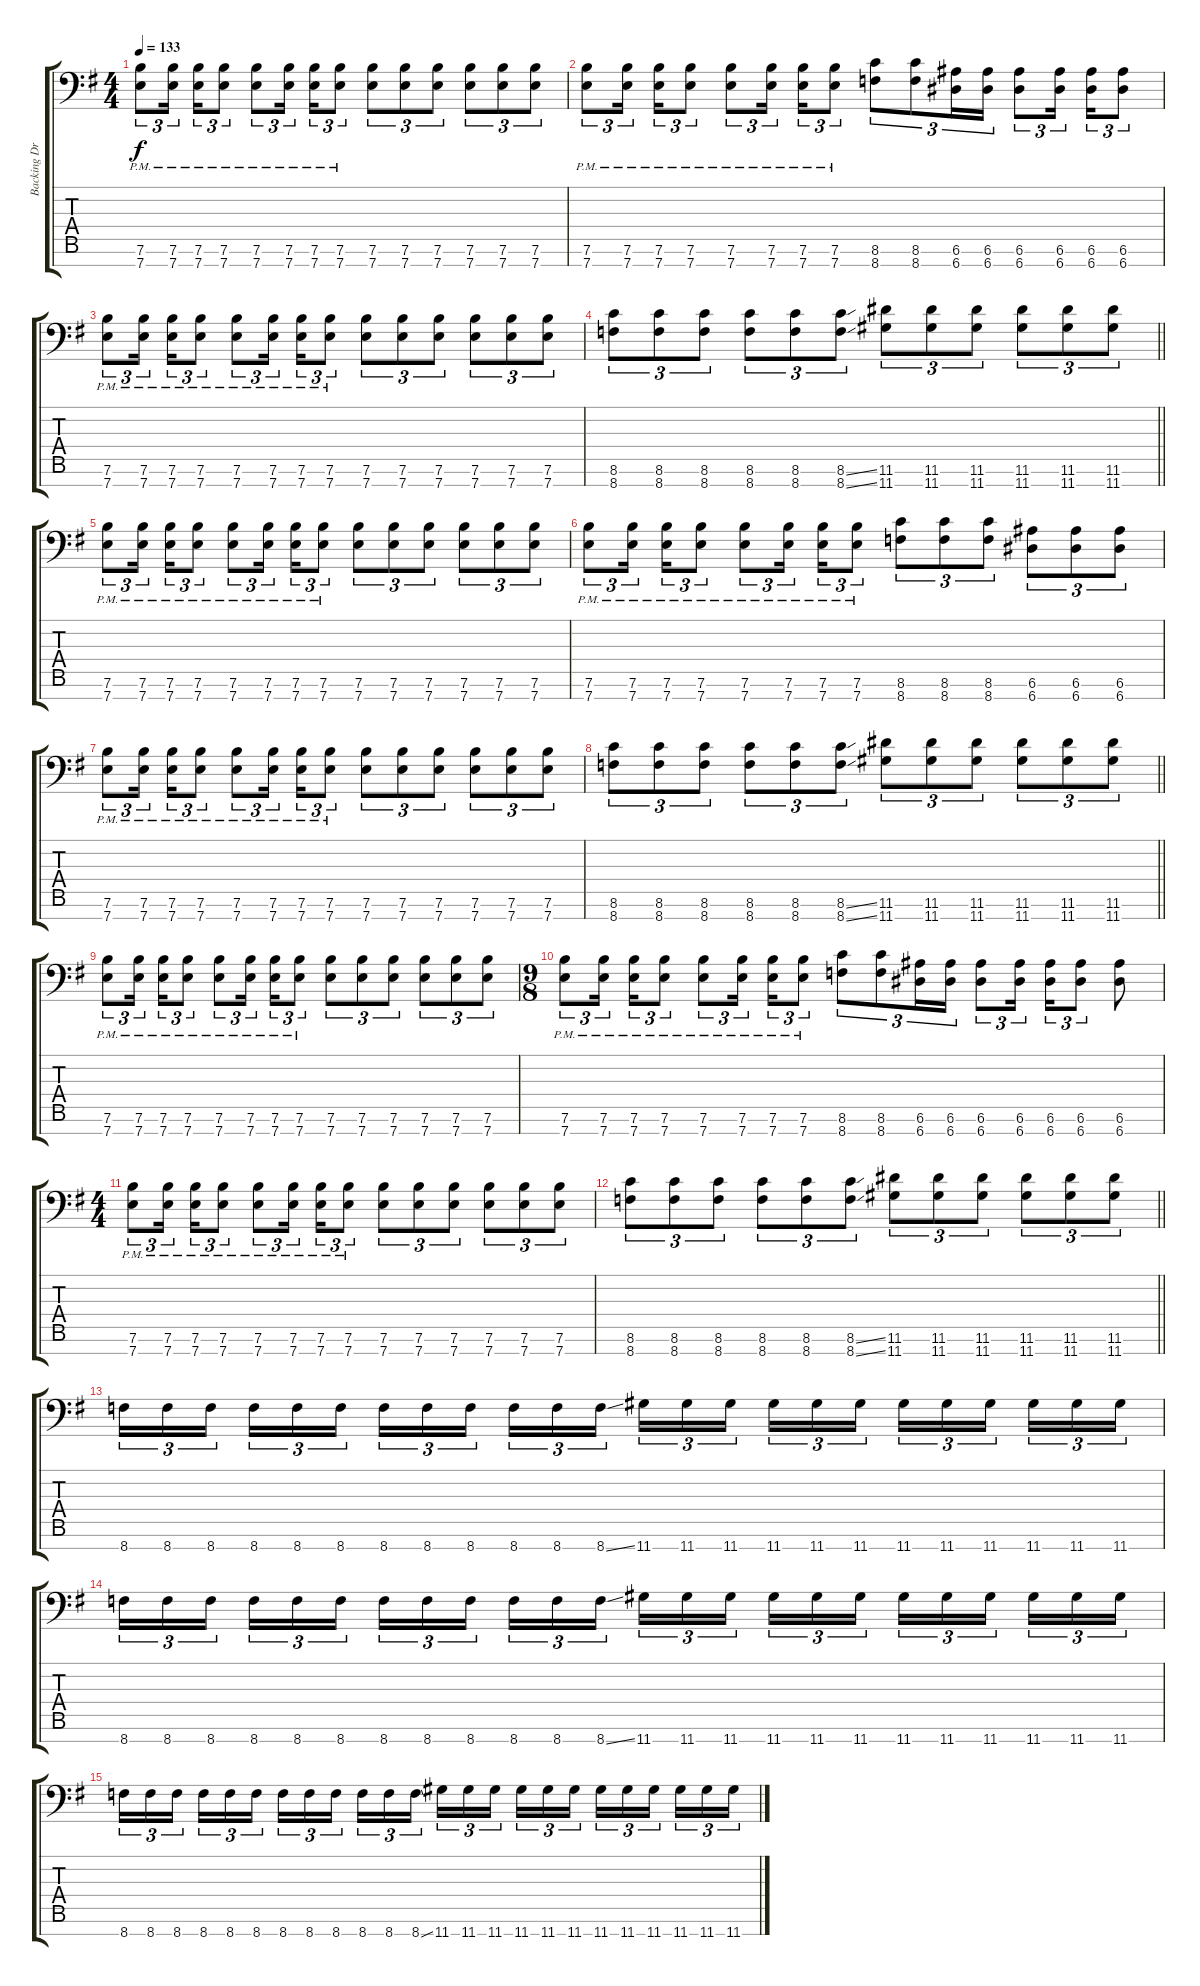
\track ("Backing Dropped A" "Backing Dr") {instrument distortionguitar}
\staff {score tabs}
\tuning (E4 B3 G3 D3 A2 E2 A1) {hide}
\ts (4 4)
\tempo 133
\clef f4
\ks eminor
(7.6{pm} 7.7{pm}).8{tu (3 2) dy f} (7.6{pm} 7.7{pm}).16{tu (3 2) beam splitsecondary} (7.6{pm} 7.7{pm}).16{tu (3 2)} (7.6{pm} 7.7{pm}).8{tu (3 2)} (7.6{pm} 7.7{pm}).8{tu (3 2)} (7.6{pm} 7.7{pm}).16{tu (3 2) beam splitsecondary} (7.6{pm} 7.7{pm}).16{tu (3 2)} (7.6{pm} 7.7{pm}).8{tu (3 2)} (7.6 7.7).8{tu (3 2)} (7.6 7.7).8{tu (3 2)} (7.6 7.7).8{tu (3 2)} (7.6 7.7).8{tu (3 2)} (7.6 7.7).8{tu (3 2)} (7.6 7.7).8{tu (3 2)} |
(7.6{pm} 7.7{pm}).8{tu (3 2)} (7.6{pm} 7.7{pm}).16{tu (3 2) beam splitsecondary} (7.6{pm} 7.7{pm}).16{tu (3 2)} (7.6{pm} 7.7{pm}).8{tu (3 2)} (7.6{pm} 7.7{pm}).8{tu (3 2)} (7.6{pm} 7.7{pm}).16{tu (3 2) beam splitsecondary} (7.6{pm} 7.7{pm}).16{tu (3 2)} (7.6{pm} 7.7{pm}).8{tu (3 2)} (8.6 8.7).8{tu (3 2)} (8.6 8.7).8{tu (3 2)} (6.6 6.7).16{tu (3 2)} (6.6 6.7).16{tu (3 2)} (6.6 6.7).8{tu (3 2)} (6.6 6.7).16{tu (3 2) beam splitsecondary} (6.6 6.7).16{tu (3 2)} (6.6 6.7).8{tu (3 2)} |
(7.6{pm} 7.7{pm}).8{tu (3 2)} (7.6{pm} 7.7{pm}).16{tu (3 2) beam splitsecondary} (7.6{pm} 7.7{pm}).16{tu (3 2)} (7.6{pm} 7.7{pm}).8{tu (3 2)} (7.6{pm} 7.7{pm}).8{tu (3 2)} (7.6{pm} 7.7{pm}).16{tu (3 2) beam splitsecondary} (7.6{pm} 7.7{pm}).16{tu (3 2)} (7.6{pm} 7.7{pm}).8{tu (3 2)} (7.6 7.7).8{tu (3 2)} (7.6 7.7).8{tu (3 2)} (7.6 7.7).8{tu (3 2)} (7.6 7.7).8{tu (3 2)} (7.6 7.7).8{tu (3 2)} (7.6 7.7).8{tu (3 2)} |
\barLineRight lightlight
(8.6 8.7).8{tu (3 2)} (8.6 8.7).8{tu (3 2)} (8.6 8.7).8{tu (3 2)} (8.6 8.7).8{tu (3 2)} (8.6 8.7).8{tu (3 2)} (8.6{ss} 8.7{ss}).8{tu (3 2)} (11.6 11.7).8{tu (3 2)} (11.6 11.7).8{tu (3 2)} (11.6 11.7).8{tu (3 2)} (11.6 11.7).8{tu (3 2)} (11.6 11.7).8{tu (3 2)} (11.6 11.7).8{tu (3 2)} |
(7.6{pm} 7.7{pm}).8{tu (3 2)} (7.6{pm} 7.7{pm}).16{tu (3 2) beam splitsecondary} (7.6{pm} 7.7{pm}).16{tu (3 2)} (7.6{pm} 7.7{pm}).8{tu (3 2)} (7.6{pm} 7.7{pm}).8{tu (3 2)} (7.6{pm} 7.7{pm}).16{tu (3 2) beam splitsecondary} (7.6{pm} 7.7{pm}).16{tu (3 2)} (7.6{pm} 7.7{pm}).8{tu (3 2)} (7.6 7.7).8{tu (3 2)} (7.6 7.7).8{tu (3 2)} (7.6 7.7).8{tu (3 2)} (7.6 7.7).8{tu (3 2)} (7.6 7.7).8{tu (3 2)} (7.6 7.7).8{tu (3 2)} |
(7.6{pm} 7.7{pm}).8{tu (3 2)} (7.6{pm} 7.7{pm}).16{tu (3 2) beam splitsecondary} (7.6{pm} 7.7{pm}).16{tu (3 2)} (7.6{pm} 7.7{pm}).8{tu (3 2)} (7.6{pm} 7.7{pm}).8{tu (3 2)} (7.6{pm} 7.7{pm}).16{tu (3 2) beam splitsecondary} (7.6{pm} 7.7{pm}).16{tu (3 2)} (7.6{pm} 7.7{pm}).8{tu (3 2)} (8.6 8.7).8{tu (3 2)} (8.6 8.7).8{tu (3 2)} (8.6 8.7).8{tu (3 2)} (6.6 6.7).8{tu (3 2)} (6.6 6.7).8{tu (3 2)} (6.6 6.7).8{tu (3 2)} |
(7.6{pm} 7.7{pm}).8{tu (3 2)} (7.6{pm} 7.7{pm}).16{tu (3 2) beam splitsecondary} (7.6{pm} 7.7{pm}).16{tu (3 2)} (7.6{pm} 7.7{pm}).8{tu (3 2)} (7.6{pm} 7.7{pm}).8{tu (3 2)} (7.6{pm} 7.7{pm}).16{tu (3 2) beam splitsecondary} (7.6{pm} 7.7{pm}).16{tu (3 2)} (7.6{pm} 7.7{pm}).8{tu (3 2)} (7.6 7.7).8{tu (3 2)} (7.6 7.7).8{tu (3 2)} (7.6 7.7).8{tu (3 2)} (7.6 7.7).8{tu (3 2)} (7.6 7.7).8{tu (3 2)} (7.6 7.7).8{tu (3 2)} |
\barLineRight lightlight
(8.6 8.7).8{tu (3 2)} (8.6 8.7).8{tu (3 2)} (8.6 8.7).8{tu (3 2)} (8.6 8.7).8{tu (3 2)} (8.6 8.7).8{tu (3 2)} (8.6{ss} 8.7{ss}).8{tu (3 2)} (11.6 11.7).8{tu (3 2)} (11.6 11.7).8{tu (3 2)} (11.6 11.7).8{tu (3 2)} (11.6 11.7).8{tu (3 2)} (11.6 11.7).8{tu (3 2)} (11.6 11.7).8{tu (3 2)} |
(7.6{pm} 7.7{pm}).8{tu (3 2)} (7.6{pm} 7.7{pm}).16{tu (3 2) beam splitsecondary} (7.6{pm} 7.7{pm}).16{tu (3 2)} (7.6{pm} 7.7{pm}).8{tu (3 2)} (7.6{pm} 7.7{pm}).8{tu (3 2)} (7.6{pm} 7.7{pm}).16{tu (3 2) beam splitsecondary} (7.6{pm} 7.7{pm}).16{tu (3 2)} (7.6{pm} 7.7{pm}).8{tu (3 2)} (7.6 7.7).8{tu (3 2)} (7.6 7.7).8{tu (3 2)} (7.6 7.7).8{tu (3 2)} (7.6 7.7).8{tu (3 2)} (7.6 7.7).8{tu (3 2)} (7.6 7.7).8{tu (3 2)} |
\ts (9 8)
(7.6{pm} 7.7{pm}).8{tu (3 2)} (7.6{pm} 7.7{pm}).16{tu (3 2) beam splitsecondary} (7.6{pm} 7.7{pm}).16{tu (3 2)} (7.6{pm} 7.7{pm}).8{tu (3 2)} (7.6{pm} 7.7{pm}).8{tu (3 2)} (7.6{pm} 7.7{pm}).16{tu (3 2)} (7.6{pm} 7.7{pm}).16{tu (3 2)} (7.6{pm} 7.7{pm}).8{tu (3 2)} (8.6 8.7).8{tu (3 2)} (8.6 8.7).8{tu (3 2)} (6.6 6.7).16{tu (3 2)} (6.6 6.7).16{tu (3 2)} (6.6 6.7).8{tu (3 2)} (6.6 6.7).16{tu (3 2) beam splitsecondary} (6.6 6.7).16{tu (3 2)} (6.6 6.7).8{tu (3 2)} (6.6 6.7).8 |
\ts (4 4)
(7.6{pm} 7.7{pm}).8{tu (3 2)} (7.6{pm} 7.7{pm}).16{tu (3 2) beam splitsecondary} (7.6{pm} 7.7{pm}).16{tu (3 2)} (7.6{pm} 7.7{pm}).8{tu (3 2)} (7.6{pm} 7.7{pm}).8{tu (3 2)} (7.6{pm} 7.7{pm}).16{tu (3 2) beam splitsecondary} (7.6{pm} 7.7{pm}).16{tu (3 2)} (7.6{pm} 7.7{pm}).8{tu (3 2)} (7.6 7.7).8{tu (3 2)} (7.6 7.7).8{tu (3 2)} (7.6 7.7).8{tu (3 2)} (7.6 7.7).8{tu (3 2)} (7.6 7.7).8{tu (3 2)} (7.6 7.7).8{tu (3 2)} |
\barLineRight lightlight
(8.6 8.7).8{tu (3 2)} (8.6 8.7).8{tu (3 2)} (8.6 8.7).8{tu (3 2)} (8.6 8.7).8{tu (3 2)} (8.6 8.7).8{tu (3 2)} (8.6{ss} 8.7{ss}).8{tu (3 2)} (11.6 11.7).8{tu (3 2)} (11.6 11.7).8{tu (3 2)} (11.6 11.7).8{tu (3 2)} (11.6 11.7).8{tu (3 2)} (11.6 11.7).8{tu (3 2)} (11.6 11.7).8{tu (3 2)} |
\section ("" "")
8.7.16{tu (3 2)} 8.7.16{tu (3 2)} 8.7.16{tu (3 2) beam splitsecondary} 8.7.16{tu (3 2)} 8.7.16{tu (3 2)} 8.7.16{tu (3 2)} 8.7.16{tu (3 2)} 8.7.16{tu (3 2)} 8.7.16{tu (3 2) beam splitsecondary} 8.7.16{tu (3 2)} 8.7.16{tu (3 2)} 8.7{ss}.16{tu (3 2)} 11.7.16{tu (3 2)} 11.7.16{tu (3 2)} 11.7.16{tu (3 2) beam splitsecondary} 11.7.16{tu (3 2)} 11.7.16{tu (3 2)} 11.7.16{tu (3 2)} 11.7.16{tu (3 2)} 11.7.16{tu (3 2)} 11.7.16{tu (3 2) beam splitsecondary} 11.7.16{tu (3 2)} 11.7.16{tu (3 2)} 11.7.16{tu (3 2)} |
8.7.16{tu (3 2)} 8.7.16{tu (3 2)} 8.7.16{tu (3 2) beam splitsecondary} 8.7.16{tu (3 2)} 8.7.16{tu (3 2)} 8.7.16{tu (3 2)} 8.7.16{tu (3 2)} 8.7.16{tu (3 2)} 8.7.16{tu (3 2) beam splitsecondary} 8.7.16{tu (3 2)} 8.7.16{tu (3 2)} 8.7{ss}.16{tu (3 2)} 11.7.16{tu (3 2)} 11.7.16{tu (3 2)} 11.7.16{tu (3 2) beam splitsecondary} 11.7.16{tu (3 2)} 11.7.16{tu (3 2)} 11.7.16{tu (3 2)} 11.7.16{tu (3 2)} 11.7.16{tu (3 2)} 11.7.16{tu (3 2) beam splitsecondary} 11.7.16{tu (3 2)} 11.7.16{tu (3 2)} 11.7.16{tu (3 2)} |
8.7.16{tu (3 2)} 8.7.16{tu (3 2)} 8.7.16{tu (3 2) beam splitsecondary} 8.7.16{tu (3 2)} 8.7.16{tu (3 2)} 8.7.16{tu (3 2)} 8.7.16{tu (3 2)} 8.7.16{tu (3 2)} 8.7.16{tu (3 2) beam splitsecondary} 8.7.16{tu (3 2)} 8.7.16{tu (3 2)} 8.7{ss}.16{tu (3 2)} 11.7.16{tu (3 2)} 11.7.16{tu (3 2)} 11.7.16{tu (3 2) beam splitsecondary} 11.7.16{tu (3 2)} 11.7.16{tu (3 2)} 11.7.16{tu (3 2)} 11.7.16{tu (3 2)} 11.7.16{tu (3 2)} 11.7.16{tu (3 2) beam splitsecondary} 11.7.16{tu (3 2)} 11.7.16{tu (3 2)} 11.7.16{tu (3 2)}
